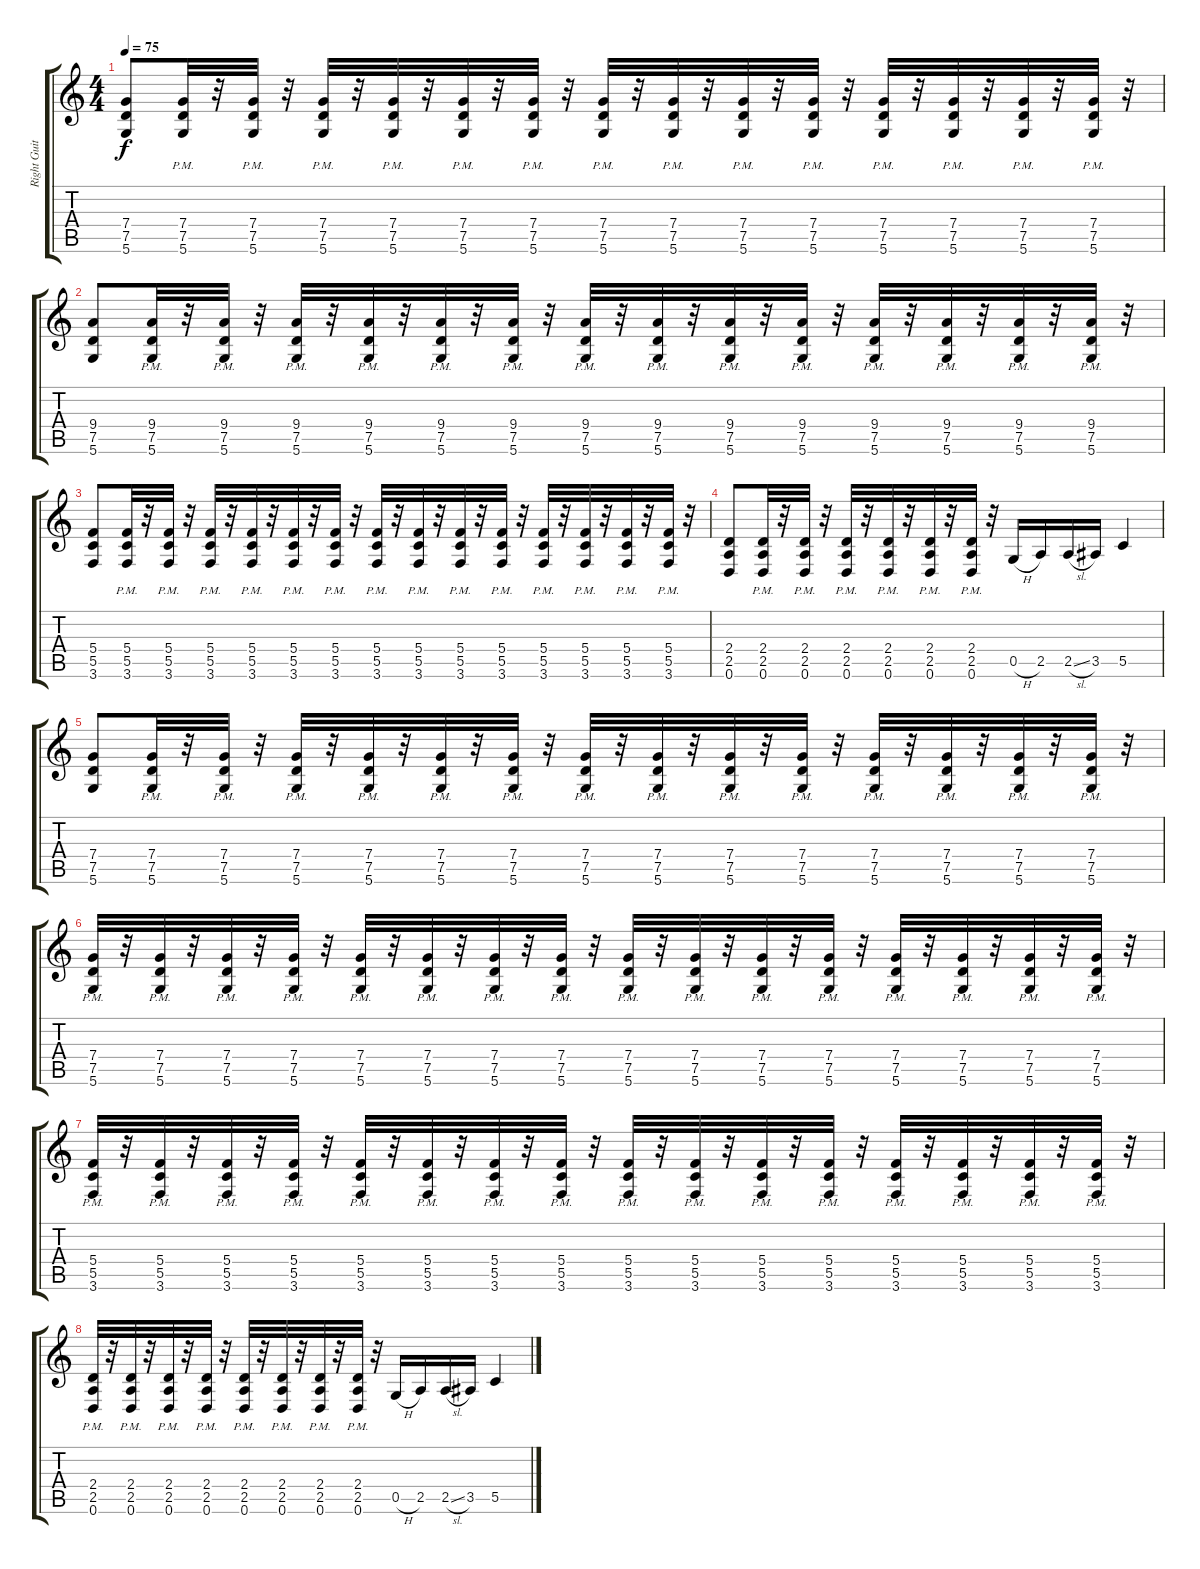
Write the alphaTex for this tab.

\track ("Right Guitar" "Right Guit") {instrument distortionguitar}
\staff {score tabs}
\tuning (D4 A3 F3 C3 G2 D2) {hide}
\ts (4 4)
\tempo 75
\clef g2
\ks c
(7.4 7.5 5.6).8{dy f} (7.4{pm} 7.5{pm} 5.6{pm}).32 r.32 (7.4{pm} 7.5{pm} 5.6{pm}).32 r.32 (7.4{pm} 7.5{pm} 5.6{pm}).32 r.32 (7.4{pm} 7.5{pm} 5.6{pm}).32 r.32 (7.4{pm} 7.5{pm} 5.6{pm}).32 r.32 (7.4{pm} 7.5{pm} 5.6{pm}).32 r.32 (7.4{pm} 7.5{pm} 5.6{pm}).32 r.32 (7.4{pm} 7.5{pm} 5.6{pm}).32 r.32 (7.4{pm} 7.5{pm} 5.6{pm}).32 r.32 (7.4{pm} 7.5{pm} 5.6{pm}).32 r.32 (7.4{pm} 7.5{pm} 5.6{pm}).32 r.32 (7.4{pm} 7.5{pm} 5.6{pm}).32 r.32 (7.4{pm} 7.5{pm} 5.6{pm}).32 r.32 (7.4{pm} 7.5{pm} 5.6{pm}).32 r.32 |
(9.4 7.5 5.6).8 (9.4{pm} 7.5{pm} 5.6{pm}).32 r.32 (9.4{pm} 7.5{pm} 5.6{pm}).32 r.32 (9.4{pm} 7.5{pm} 5.6{pm}).32 r.32 (9.4{pm} 7.5{pm} 5.6{pm}).32 r.32 (9.4{pm} 7.5{pm} 5.6{pm}).32 r.32 (9.4{pm} 7.5{pm} 5.6{pm}).32 r.32 (9.4{pm} 7.5{pm} 5.6{pm}).32 r.32 (9.4{pm} 7.5{pm} 5.6{pm}).32 r.32 (9.4{pm} 7.5{pm} 5.6{pm}).32 r.32 (9.4{pm} 7.5{pm} 5.6{pm}).32 r.32 (9.4{pm} 7.5{pm} 5.6{pm}).32 r.32 (9.4{pm} 7.5{pm} 5.6{pm}).32 r.32 (9.4{pm} 7.5{pm} 5.6{pm}).32 r.32 (9.4{pm} 7.5{pm} 5.6{pm}).32 r.32 |
(5.4 5.5 3.6).8 (5.4{pm} 5.5{pm} 3.6{pm}).32 r.32 (5.4{pm} 5.5{pm} 3.6{pm}).32 r.32 (5.4{pm} 5.5{pm} 3.6{pm}).32 r.32 (5.4{pm} 5.5{pm} 3.6{pm}).32 r.32 (5.4{pm} 5.5{pm} 3.6{pm}).32 r.32 (5.4{pm} 5.5{pm} 3.6{pm}).32 r.32 (5.4{pm} 5.5{pm} 3.6{pm}).32 r.32 (5.4{pm} 5.5{pm} 3.6{pm}).32 r.32 (5.4{pm} 5.5{pm} 3.6{pm}).32 r.32 (5.4{pm} 5.5{pm} 3.6{pm}).32 r.32 (5.4{pm} 5.5{pm} 3.6{pm}).32 r.32 (5.4{pm} 5.5{pm} 3.6{pm}).32 r.32 (5.4{pm} 5.5{pm} 3.6{pm}).32 r.32 (5.4{pm} 5.5{pm} 3.6{pm}).32 r.32 |
(2.4 2.5 0.6).8 (2.4{pm} 2.5{pm} 0.6{pm}).32 r.32 (2.4{pm} 2.5{pm} 0.6{pm}).32 r.32 (2.4{pm} 2.5{pm} 0.6{pm}).32 r.32 (2.4{pm} 2.5{pm} 0.6{pm}).32 r.32 (2.4{pm} 2.5{pm} 0.6{pm}).32 r.32 (2.4{pm} 2.5{pm} 0.6{pm}).32 r.32 0.5{h}.16 2.5.16 2.5{sl}.16 3.5.16 5.5.4 |
(7.4 7.5 5.6).8 (7.4{pm} 7.5{pm} 5.6{pm}).32 r.32 (7.4{pm} 7.5{pm} 5.6{pm}).32 r.32 (7.4{pm} 7.5{pm} 5.6{pm}).32 r.32 (7.4{pm} 7.5{pm} 5.6{pm}).32 r.32 (7.4{pm} 7.5{pm} 5.6{pm}).32 r.32 (7.4{pm} 7.5{pm} 5.6{pm}).32 r.32 (7.4{pm} 7.5{pm} 5.6{pm}).32 r.32 (7.4{pm} 7.5{pm} 5.6{pm}).32 r.32 (7.4{pm} 7.5{pm} 5.6{pm}).32 r.32 (7.4{pm} 7.5{pm} 5.6{pm}).32 r.32 (7.4{pm} 7.5{pm} 5.6{pm}).32 r.32 (7.4{pm} 7.5{pm} 5.6{pm}).32 r.32 (7.4{pm} 7.5{pm} 5.6{pm}).32 r.32 (7.4{pm} 7.5{pm} 5.6{pm}).32 r.32 |
(7.4{pm} 7.5{pm} 5.6{pm}).32 r.32 (7.4{pm} 7.5{pm} 5.6{pm}).32 r.32 (7.4{pm} 7.5{pm} 5.6{pm}).32 r.32 (7.4{pm} 7.5{pm} 5.6{pm}).32 r.32 (7.4{pm} 7.5{pm} 5.6{pm}).32 r.32 (7.4{pm} 7.5{pm} 5.6{pm}).32 r.32 (7.4{pm} 7.5{pm} 5.6{pm}).32 r.32 (7.4{pm} 7.5{pm} 5.6{pm}).32 r.32 (7.4{pm} 7.5{pm} 5.6{pm}).32 r.32 (7.4{pm} 7.5{pm} 5.6{pm}).32 r.32 (7.4{pm} 7.5{pm} 5.6{pm}).32 r.32 (7.4{pm} 7.5{pm} 5.6{pm}).32 r.32 (7.4{pm} 7.5{pm} 5.6{pm}).32 r.32 (7.4{pm} 7.5{pm} 5.6{pm}).32 r.32 (7.4{pm} 7.5{pm} 5.6{pm}).32 r.32 (7.4{pm} 7.5{pm} 5.6{pm}).32 r.32 |
(5.4{pm} 5.5{pm} 3.6{pm}).32 r.32 (5.4{pm} 5.5{pm} 3.6{pm}).32 r.32 (5.4{pm} 5.5{pm} 3.6{pm}).32 r.32 (5.4{pm} 5.5{pm} 3.6{pm}).32 r.32 (5.4{pm} 5.5{pm} 3.6{pm}).32 r.32 (5.4{pm} 5.5{pm} 3.6{pm}).32 r.32 (5.4{pm} 5.5{pm} 3.6{pm}).32 r.32 (5.4{pm} 5.5{pm} 3.6{pm}).32 r.32 (5.4{pm} 5.5{pm} 3.6{pm}).32 r.32 (5.4{pm} 5.5{pm} 3.6{pm}).32 r.32 (5.4{pm} 5.5{pm} 3.6{pm}).32 r.32 (5.4{pm} 5.5{pm} 3.6{pm}).32 r.32 (5.4{pm} 5.5{pm} 3.6{pm}).32 r.32 (5.4{pm} 5.5{pm} 3.6{pm}).32 r.32 (5.4{pm} 5.5{pm} 3.6{pm}).32 r.32 (5.4{pm} 5.5{pm} 3.6{pm}).32 r.32 |
(2.4{pm} 2.5{pm} 0.6{pm}).32 r.32 (2.4{pm} 2.5{pm} 0.6{pm}).32 r.32 (2.4{pm} 2.5{pm} 0.6{pm}).32 r.32 (2.4{pm} 2.5{pm} 0.6{pm}).32 r.32 (2.4{pm} 2.5{pm} 0.6{pm}).32 r.32 (2.4{pm} 2.5{pm} 0.6{pm}).32 r.32 (2.4{pm} 2.5{pm} 0.6{pm}).32 r.32 (2.4{pm} 2.5{pm} 0.6{pm}).32 r.32 0.5{h}.16 2.5.16 2.5{sl}.16 3.5.16 5.5.4
